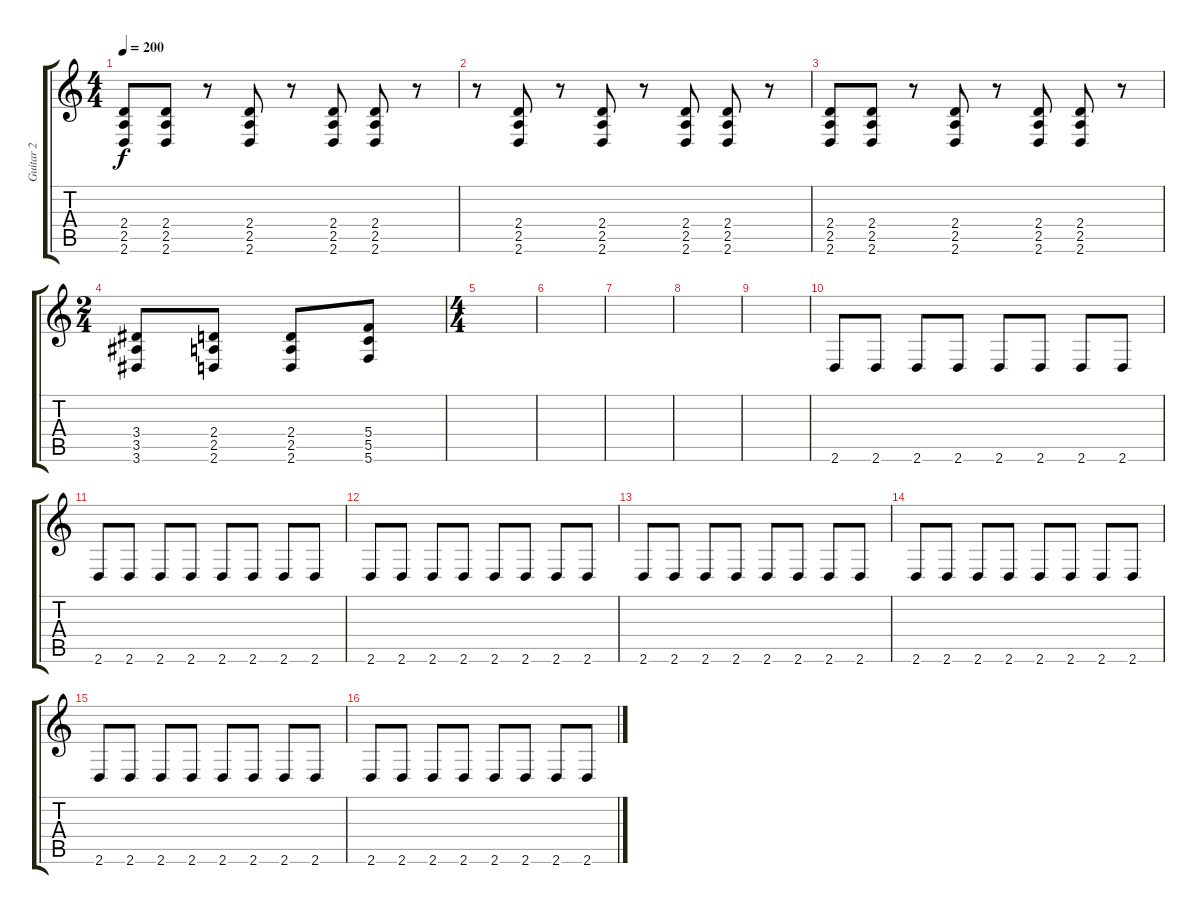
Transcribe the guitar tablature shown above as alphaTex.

\track ("Guitar 2" "Guitar 2") {instrument distortionguitar}
\staff {score tabs}
\tuning (D4 A3 F3 C3 G2 C2) {hide}
\ts (4 4)
\tempo 200
\clef g2
\ks c
(2.4 2.5 2.6).8{dy f balance 0} (2.4 2.5 2.6).8 r.8 (2.4 2.5 2.6).8 r.8 (2.4 2.5 2.6).8 (2.4 2.5 2.6).8 r.8 |
r.8 (2.4 2.5 2.6).8 r.8 (2.4 2.5 2.6).8 r.8 (2.4 2.5 2.6).8 (2.4 2.5 2.6).8 r.8 |
(2.4 2.5 2.6).8 (2.4 2.5 2.6).8 r.8 (2.4 2.5 2.6).8 r.8 (2.4 2.5 2.6).8 (2.4 2.5 2.6).8 r.8 |
\ts (2 4)
(3.4 3.5 3.6).8 (2.4 2.5 2.6).8 (2.4 2.5 2.6).8 (5.4 5.5 5.6).8 |
\ts (4 4)
|
|
|
|
|
2.6.8 2.6.8 2.6.8 2.6.8 2.6.8 2.6.8 2.6.8 2.6.8 |
2.6.8 2.6.8 2.6.8 2.6.8 2.6.8 2.6.8 2.6.8 2.6.8 |
2.6.8 2.6.8 2.6.8 2.6.8 2.6.8 2.6.8 2.6.8 2.6.8 |
2.6.8 2.6.8 2.6.8 2.6.8 2.6.8 2.6.8 2.6.8 2.6.8 |
2.6.8 2.6.8 2.6.8 2.6.8 2.6.8 2.6.8 2.6.8 2.6.8 |
2.6.8 2.6.8 2.6.8 2.6.8 2.6.8 2.6.8 2.6.8 2.6.8 |
2.6.8 2.6.8 2.6.8 2.6.8 2.6.8 2.6.8 2.6.8 2.6.8
